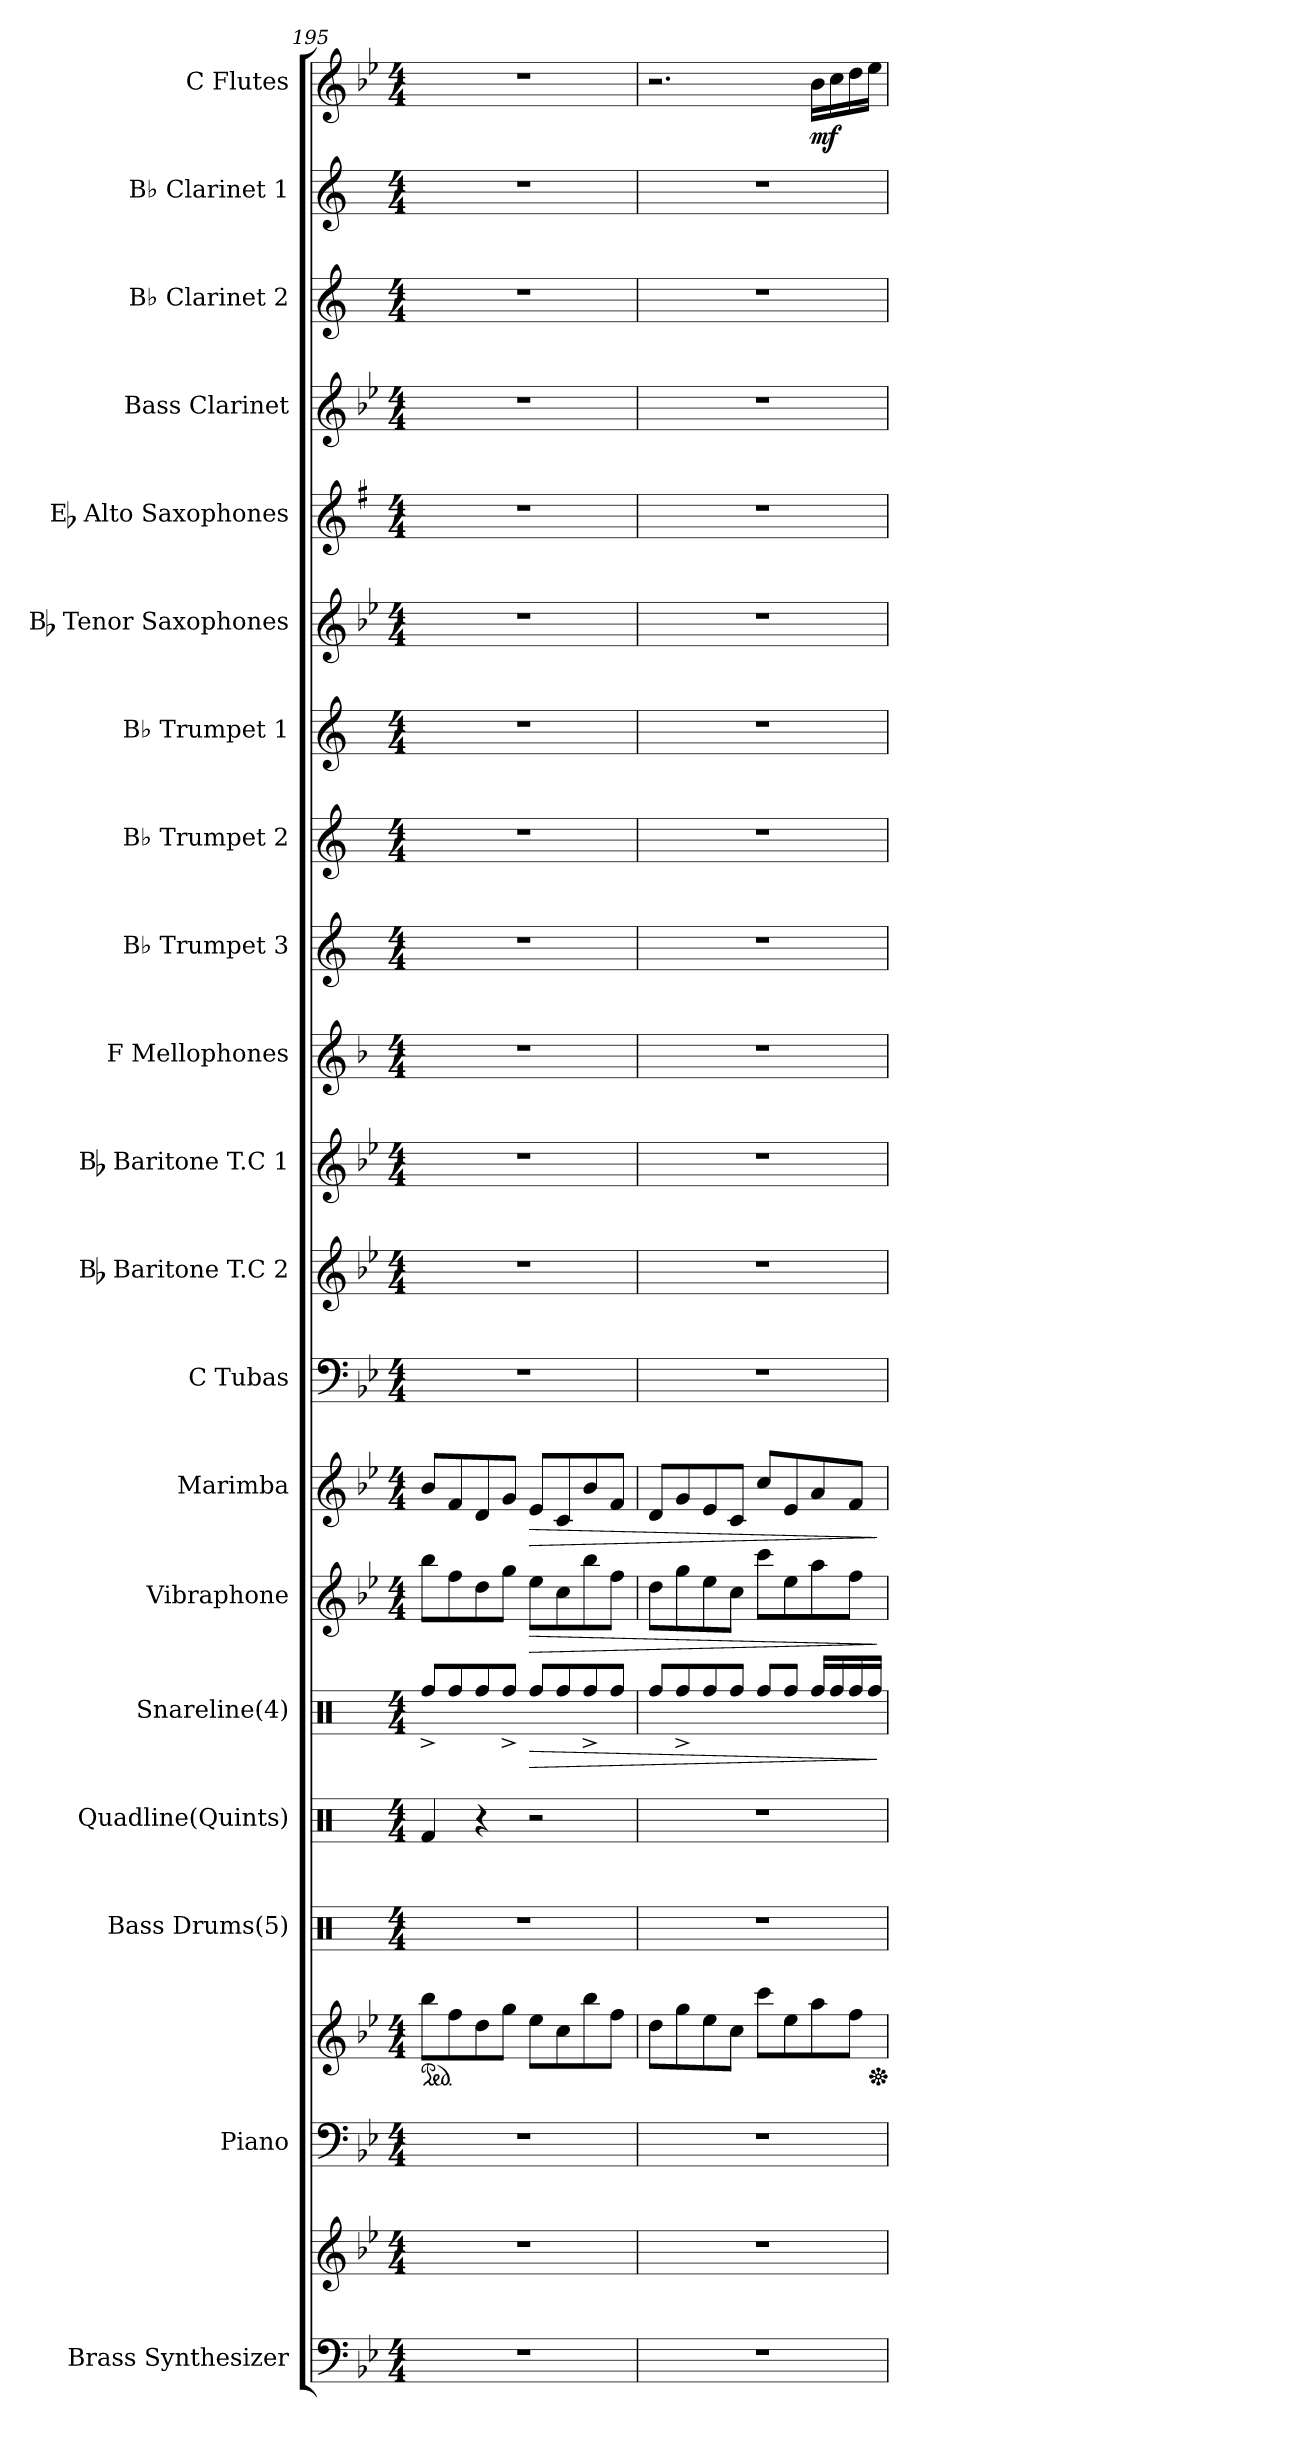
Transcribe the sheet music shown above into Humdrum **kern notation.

**kern	**kern	**kern	**kern	**kern	**kern	**dynam	**kern	**dynam	**kern	**dynam	**kern	**dynam	**kern	**kern	**kern	**kern	**kern	**kern	**kern	**kern	**kern	**kern	**kern	**kern	**kern	**dynam
*part20	*part20	*part19	*part19	*part18	*part17	*part17	*part16	*part16	*part15	*part15	*part14	*part14	*part13	*part12	*part11	*part10	*part9	*part8	*part7	*part6	*part5	*part4	*part3	*part2	*part1	*part1
*staff22	*staff21	*staff20	*staff19	*staff18	*staff17	*staff17	*staff16	*staff16	*staff15	*staff15	*staff14	*staff14	*staff13	*staff12	*staff11	*staff10	*staff9	*staff8	*staff7	*staff6	*staff5	*staff4	*staff3	*staff2	*staff1	*staff1
*I"Brass Synthesizer	*	*I"Piano	*	*I"Bass Drums(5)	*I"Quadline(Quints)	*	*I"Snareline(4)	*	*I"Vibraphone	*	*I"Marimba	*	*I"C Tubas	*I"Bb Baritone T.C 2	*I"Bb Baritone T.C 1	*I"F Mellophones	*I"B♭ Trumpet 3	*I"B♭ Trumpet 2	*I"B♭ Trumpet 1	*I"Bb Tenor Saxophones	*I"Eb Alto Saxophones	*I"Bass Clarinet	*I"B♭ Clarinet 2	*I"B♭ Clarinet 1	*I"C Flutes	*
*I'Synth.	*	*I'Pno.	*	*I'BD	*	*	*	*	*	*	*I'Marimba	*	*I'Tubas	*I'Baritone T.C 2	*I'Baritone T.C 1	*I'Mello	*I'B♭ Tpt. 3	*I'B♭ Tpt. 2	*I'B♭ Tpt. 1	*I'Tenor Saxes	*I'Alto Saxes	*I'B. Cl.	*I'B♭ Cl. 2	*I'B♭ Cl. 1	*I'Flutes	*
*clefF4	*clefG2	*clefF4	*clefG2	*clefX	*clefX	*	*clefX	*	*clefG2	*	*clefG2	*	*clefF4	*clefG2	*clefG2	*clefG2	*clefG2	*clefG2	*clefG2	*clefG2	*clefG2	*clefG2	*clefG2	*clefG2	*clefG2	*
*	*	*	*	*	*	*	*	*	*	*	*	*	*	*ITrd8c14	*ITrd8c14	*ITrd4c7	*ITrd1c2	*ITrd1c2	*ITrd1c2	*ITrd8c14	*ITrd5c9	*ITrd8c14	*ITrd1c2	*ITrd1c2	*	*
*k[b-e-]	*k[b-e-]	*k[b-e-]	*k[b-e-]	*k[]	*k[]	*	*k[]	*	*k[b-e-]	*	*k[b-e-]	*	*k[b-e-]	*k[b-e-]	*k[b-e-]	*k[b-e-]	*k[b-e-]	*k[b-e-]	*k[b-e-]	*k[b-e-]	*k[b-e-]	*k[b-e-]	*k[b-e-]	*k[b-e-]	*k[b-e-]	*
*M4/4	*M4/4	*M4/4	*M4/4	*M4/4	*M4/4	*	*M4/4	*	*M4/4	*	*M4/4	*	*M4/4	*M4/4	*M4/4	*M4/4	*M4/4	*M4/4	*M4/4	*M4/4	*M4/4	*M4/4	*M4/4	*M4/4	*M4/4	*
*	*	*	*ped	*	*	*	*	*	*	*	*	*	*	*	*	*	*	*	*	*	*	*	*	*	*	*
=195	=195	=195	=195	=195	=195	=195	=195	=195	=195	=195	=195	=195	=195	=195	=195	=195	=195	=195	=195	=195	=195	=195	=195	=195	=195	=195
!	!	!	!	!	!	!LO:DY:b	!	!LO:DY:b	!	!LO:DY:b	!	!LO:DY:b	!	!	!	!	!	!	!	!	!	!	!	!	!	!
1r	1r	1r	8bb-\L	1r	4Rf/	other-dynamics	8Rff^/L	other-dynamics	8bb-\L	other-dynamics	8b-/L	other-dynamics	1r	1r	1r	1r	1r	1r	1r	1r	1r	1r	1r	1r	1r	.
.	.	.	8ff\	.	.	.	8Rff/	.	8ff\	.	8f/	.	.	.	.	.	.	.	.	.	.	.	.	.	.	.
.	.	.	8dd\	.	4r	.	8Rff/	.	8dd\	.	8d/	.	.	.	.	.	.	.	.	.	.	.	.	.	.	.
.	.	.	8gg\J	.	.	.	8Rff^/J	.	8gg\J	.	8g/J	.	.	.	.	.	.	.	.	.	.	.	.	.	.	.
!	!	!	!	!	!	!	!	!LO:HP:b	!	!LO:HP:b	!	!LO:HP:b	!	!	!	!	!	!	!	!	!	!	!	!	!	!
.	.	.	8ee-\L	.	2r	.	8Rff/L	>	8ee-\L	>	8e-/L	>	.	.	.	.	.	.	.	.	.	.	.	.	.	.
.	.	.	8cc\	.	.	.	8Rff/	.	8cc\	.	8c/	.	.	.	.	.	.	.	.	.	.	.	.	.	.	.
.	.	.	8bb-\	.	.	.	8Rff^/	.	8bb-\	.	8b-/	.	.	.	.	.	.	.	.	.	.	.	.	.	.	.
.	.	.	8ff\J	.	.	.	8Rff/J	.	8ff\J	.	8f/J	.	.	.	.	.	.	.	.	.	.	.	.	.	.	.
=196	=196	=196	=196	=196	=196	=196	=196	=196	=196	=196	=196	=196	=196	=196	=196	=196	=196	=196	=196	=196	=196	=196	=196	=196	=196	=196
1r	1r	1r	8dd\L	1r	1r	.	8Rff/L	.	8dd\L	.	8d/L	.	1r	1r	1r	1r	1r	1r	1r	1r	1r	1r	1r	1r	2.r	.
.	.	.	8gg\	.	.	.	8Rff^/	.	8gg\	.	8g/	.	.	.	.	.	.	.	.	.	.	.	.	.	.	.
.	.	.	8ee-\	.	.	.	8Rff/	.	8ee-\	.	8e-/	.	.	.	.	.	.	.	.	.	.	.	.	.	.	.
.	.	.	8cc\J	.	.	.	8Rff/J	.	8cc\J	.	8c/J	.	.	.	.	.	.	.	.	.	.	.	.	.	.	.
.	.	.	8ccc\L	.	.	.	8Rff/L	.	8ccc\L	.	8cc/L	.	.	.	.	.	.	.	.	.	.	.	.	.	.	.
.	.	.	8ee-\	.	.	.	8Rff/J	.	8ee-\	.	8e-/	.	.	.	.	.	.	.	.	.	.	.	.	.	.	.
!	!	!	!	!	!	!	!	!	!	!	!	!	!	!	!	!	!	!	!	!	!	!	!	!	!	!LO:DY:b
.	.	.	8aa\	.	.	.	16Rff/LL	.	8aa\	.	8a/	.	.	.	.	.	.	.	.	.	.	.	.	.	16b-\LL	mf
.	.	.	.	.	.	.	16Rff/	.	.	.	.	.	.	.	.	.	.	.	.	.	.	.	.	.	16cc\	.
.	.	.	8ff\J	.	.	.	16Rff/	.	8ff\J	.	8f/J	.	.	.	.	.	.	.	.	.	.	.	.	.	16dd\	.
.	.	.	.	.	.	.	16Rff/JJ	.	.	.	.	.	.	.	.	.	.	.	.	.	.	.	.	.	16ee-\JJ	.
.	.	.	.	.	.	.	.	]	.	]	.	]	.	.	.	.	.	.	.	.	.	.	.	.	.	.
*	*	*	*Xped	*	*	*	*	*	*	*	*	*	*	*	*	*	*	*	*	*	*	*	*	*	*	*
=	=	=	=	=	=	=	=	=	=	=	=	=	=	=	=	=	=	=	=	=	=	=	=	=	=	=
*-	*-	*-	*-	*-	*-	*-	*-	*-	*-	*-	*-	*-	*-	*-	*-	*-	*-	*-	*-	*-	*-	*-	*-	*-	*-	*-
